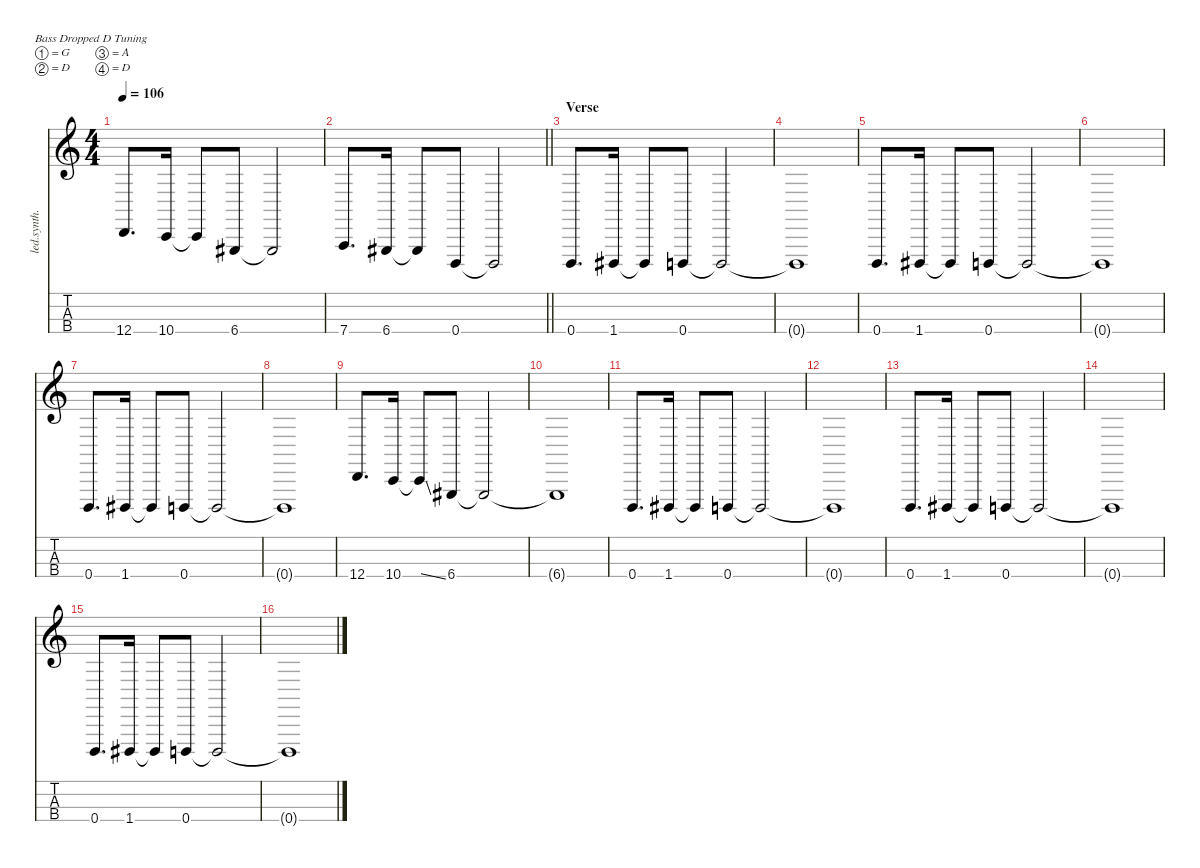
\defaultSystemsLayout 4
\hideDynamics
\bracketExtendMode nobrackets
\otherSystemsTrackNameOrientation horizontal
\track ("Track 6" "led.synth.") {instrument lead8bassandlead}
\staff {score tabs}
\tuning (G2 D2 A1 D1)
\ts (4 4)
\tempo 106
\clef g2
\ks c
12.4.8{d dy f beam Up} 10.4.16{beam Up} 10.4{t}.8{beam Up} 6.4{acc #}.8{beam Up} 6.4{t acc #}.2{beam Up} |
\barLineRight lightlight
7.4.8{d beam Up} 6.4{acc #}.16{beam Up} 6.4{t acc #}.8{beam Up} 0.4.8{beam Up} 0.4{t}.2{beam Up} |
\section ("" "Verse")
0.4.8{d beam Up} 1.4{acc #}.16{beam Up} 1.4{t acc #}.8{beam Up} 0.4.8{beam Up} 0.4{t}.2{beam Up} |
0.4{t}.1{beam Up} |
0.4.8{d beam Up} 1.4{acc #}.16{beam Up} 1.4{t acc #}.8{beam Up} 0.4.8{beam Up} 0.4{t}.2{beam Up} |
0.4{t}.1{beam Up} |
0.4.8{d beam Up} 1.4{acc #}.16{beam Up} 1.4{t acc #}.8{beam Up} 0.4.8{beam Up} 0.4{t}.2{beam Up} |
0.4{t}.1{beam Up} |
12.4.8{d beam Up} 10.4.16{beam Up} 10.4{ss t}.8{beam Up} 6.4{acc #}.8{beam Up} 6.4{t acc #}.2{beam Up} |
6.4{t acc #}.1{beam Up} |
0.4.8{d beam Up} 1.4{acc #}.16{beam Up} 1.4{t acc #}.8{beam Up} 0.4.8{beam Up} 0.4{t}.2{beam Up} |
0.4{t}.1{beam Up} |
0.4.8{d beam Up} 1.4{acc #}.16{beam Up} 1.4{t acc #}.8{beam Up} 0.4.8{beam Up} 0.4{t}.2{beam Up} |
0.4{t}.1{beam Up} |
0.4.8{d beam Up} 1.4{acc #}.16{beam Up} 1.4{t acc #}.8{beam Up} 0.4.8{beam Up} 0.4{t}.2{beam Up} |
0.4{t}.1{beam Up}
